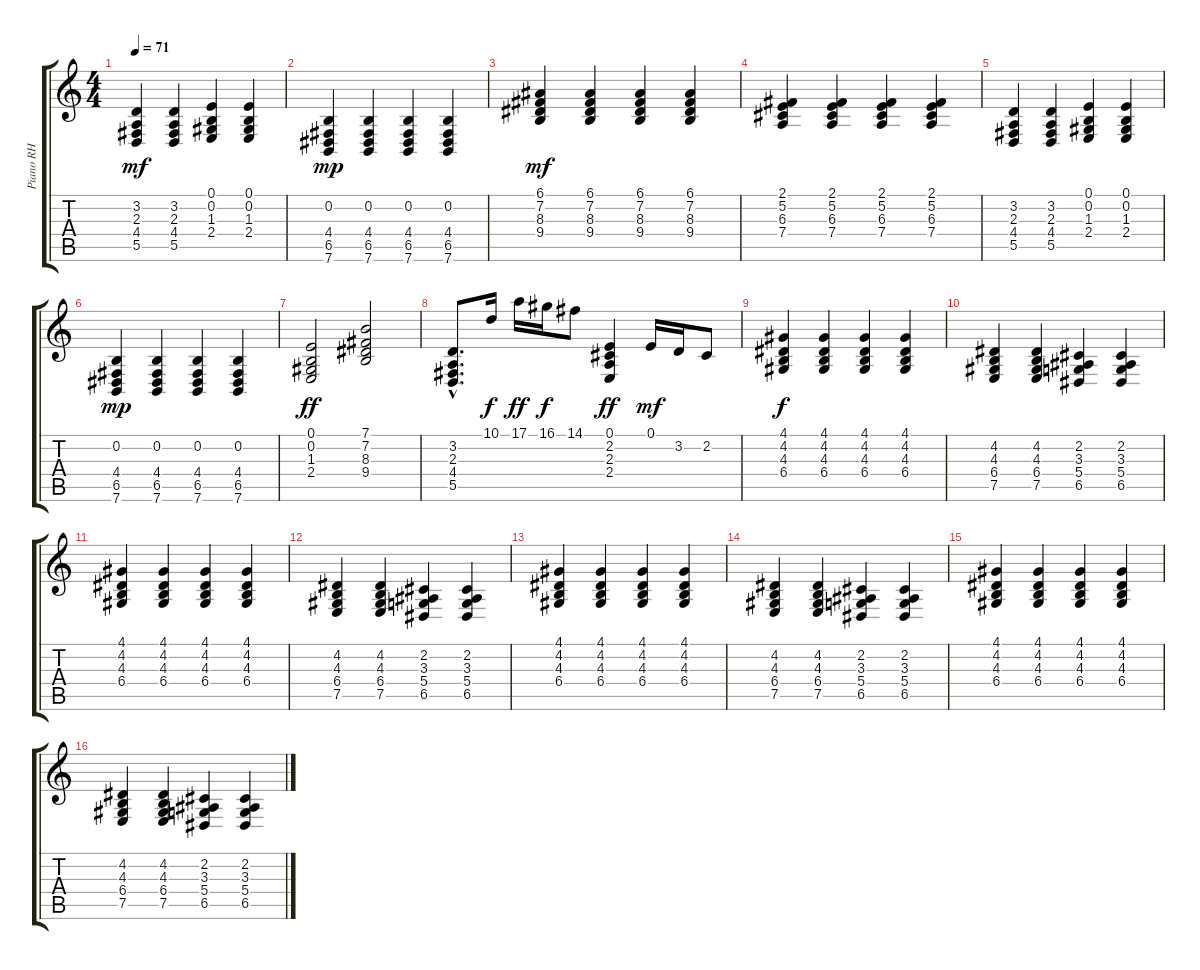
\track ("Piano RH" "Piano RH") {instrument acousticgrandpiano}
\staff {score tabs}
\tuning (E4 B3 G3 D3 A2 E2) {hide}
\ts (4 4)
\tempo 71
\clef g2
\ks c
(3.2 2.3 4.4 5.5).4{dy mf} (3.2 2.3 4.4 5.5).4 (0.1 0.2 1.3 2.4).4 (0.1 0.2 1.3 2.4).4 |
(0.2 4.4 6.5 7.6).4{dy mp} (0.2 4.4 6.5 7.6).4 (0.2 4.4 6.5 7.6).4 (0.2 4.4 6.5 7.6).4 |
(6.1 7.2 8.3 9.4).4{dy mf} (6.1 7.2 8.3 9.4).4 (6.1 7.2 8.3 9.4).4 (6.1 7.2 8.3 9.4).4 |
(2.1 5.2 6.3 7.4).4 (2.1 5.2 6.3 7.4).4 (2.1 5.2 6.3 7.4).4 (2.1 5.2 6.3 7.4).4 |
(3.2 2.3 4.4 5.5).4 (3.2 2.3 4.4 5.5).4 (0.1 0.2 1.3 2.4).4 (0.1 0.2 1.3 2.4).4 |
(0.2 4.4 6.5 7.6).4{dy mp} (0.2 4.4 6.5 7.6).4 (0.2 4.4 6.5 7.6).4 (0.2 4.4 6.5 7.6).4 |
(0.1 0.2 1.3 2.4).2{dy ff} (7.1 7.2 8.3 9.4).2 |
(3.2{hac} 2.3{hac} 4.4{hac} 5.5{hac}).8{d} 10.1.16{dy f} 17.1.16{dy ff} 16.1.16{dy f} 14.1.8 (0.1 2.2 2.3 2.4).4{dy ff} 0.1.16{dy mf} 3.2.16 2.2.8 |
(4.1 4.2 4.3 6.4).4{dy f} (4.1 4.2 4.3 6.4).4 (4.1 4.2 4.3 6.4).4 (4.1 4.2 4.3 6.4).4 |
(4.2 4.3 6.4 7.5).4 (4.2 4.3 6.4 7.5).4 (2.2 3.3 5.4 6.5).4 (2.2 3.3 5.4 6.5).4 |
(4.1 4.2 4.3 6.4).4 (4.1 4.2 4.3 6.4).4 (4.1 4.2 4.3 6.4).4 (4.1 4.2 4.3 6.4).4 |
(4.2 4.3 6.4 7.5).4 (4.2 4.3 6.4 7.5).4 (2.2 3.3 5.4 6.5).4 (2.2 3.3 5.4 6.5).4 |
(4.1 4.2 4.3 6.4).4 (4.1 4.2 4.3 6.4).4 (4.1 4.2 4.3 6.4).4 (4.1 4.2 4.3 6.4).4 |
(4.2 4.3 6.4 7.5).4 (4.2 4.3 6.4 7.5).4 (2.2 3.3 5.4 6.5).4 (2.2 3.3 5.4 6.5).4 |
(4.1 4.2 4.3 6.4).4 (4.1 4.2 4.3 6.4).4 (4.1 4.2 4.3 6.4).4 (4.1 4.2 4.3 6.4).4 |
(4.2 4.3 6.4 7.5).4 (4.2 4.3 6.4 7.5).4 (2.2 3.3 5.4 6.5).4 (2.2 3.3 5.4 6.5).4
